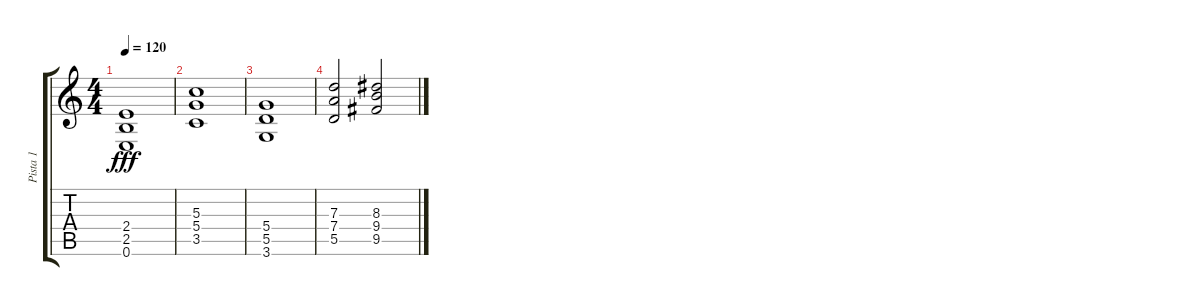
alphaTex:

\track ("Pista 1" "Pista 1") {instrument overdrivenguitar}
\staff {score tabs}
\tuning (E4 B3 G3 D3 A2 E2) {hide}
\ts (4 4)
\tempo 120
\clef g2
\ks c
(2.4 2.5 0.6).1{dy fff} |
(5.3 5.4 3.5).1 |
(5.4 5.5 3.6).1 |
(7.3 7.4 5.5).2 (8.3 9.4 9.5).2
